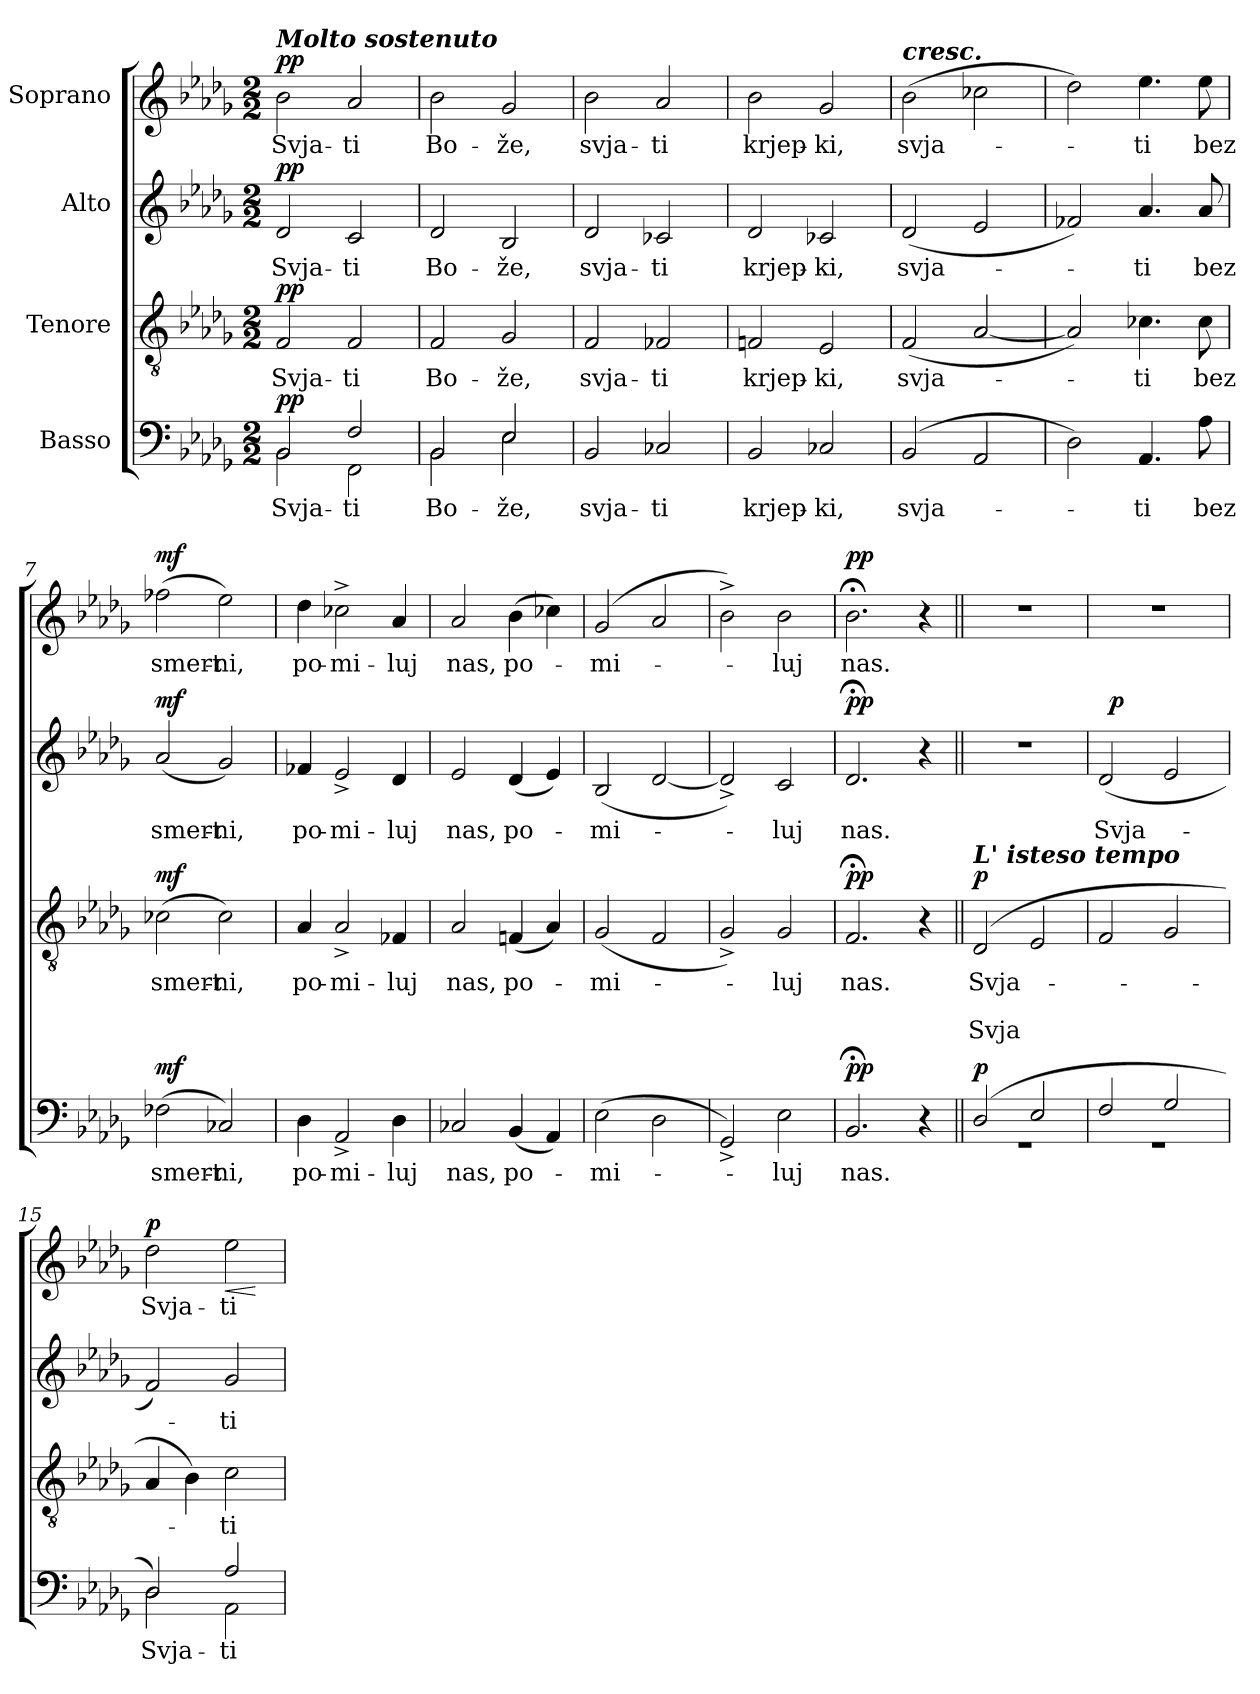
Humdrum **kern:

**kern	**text	**dynam	**kern	**text	**text	**text	**dynam	**kern	**text	**dynam	**kern	**text	**dynam
*part4	*part4	*part4	*part3	*part3	*part3	*part3	*part3	*part2	*part2	*part2	*part1	*part1	*part1
*staff4	*staff4	*staff4	*staff3	*staff3	*staff3	*staff3	*staff3	*staff2	*staff2	*staff2	*staff1	*staff1	*staff1
*I"Basso	*	*	*I"Tenore	*	*	*	*	*I"Alto	*	*	*I"Soprano	*	*
*clefF4	*	*	*clefGv2	*	*	*	*	*clefG2	*	*	*clefG2	*	*
*k[b-e-a-d-g-]	*	*	*k[b-e-a-d-g-]	*	*	*	*	*k[b-e-a-d-g-]	*	*	*k[b-e-a-d-g-]	*	*
*D-:	*	*	*D-:	*	*	*	*	*D-:	*	*	*D-:	*	*
*M2/2	*	*	*M2/2	*	*	*	*	*M2/2	*	*	*M2/2	*	*
=1	=1	=1	=1	=1	=1	=1	=1	=1	=1	=1	=1	=1	=1
*^	*	*	*	*	*	*	*	*	*	*	*	*	*
!	!	!	!	!	!	!	!	!	!	!	!	!LO:TX:a:Bi:t=Molto sostenuto	!	!
!	!	!	!LO:DY:b	!	!	!	!	!LO:DY:b	!	!	!LO:DY:b	!	!	!LO:DY:b
2BB-/	2BB-\	Svja-	pp	2F/	Svja-	.	.	pp	2d-/	Svja-	pp	2b-\	Svja-	pp
2F/	2FF\	-ti	.	2F/	-ti	.	.	.	2c/	-ti	.	2a-/	-ti	.
=2	=2	=2	=2	=2	=2	=2	=2	=2	=2	=2	=2	=2	=2	=2
2BB-/	2BB-\	Bo-	.	2F/	Bo-	.	.	.	2d-/	Bo-	.	2b-\	Bo-	.
2E-/	2E-\	-že,	.	2G-/	-že,	.	.	.	2B-/	-že,	.	2g-/	-že,	.
*v	*v	*	*	*	*	*	*	*	*	*	*	*	*	*
=3	=3	=3	=3	=3	=3	=3	=3	=3	=3	=3	=3	=3	=3
2BB-/	svja-	.	2F/	svja-	.	.	.	2d-/	svja-	.	2b-\	svja-	.
2C-X/	-ti	.	2F-X/	-ti	.	.	.	2c-X/	-ti	.	2a-/	-ti	.
=4	=4	=4	=4	=4	=4	=4	=4	=4	=4	=4	=4	=4	=4
2BB-/	krjep-	.	2Fn/	krjep-	.	.	.	2d-/	krjep-	.	2b-\	krjep-	.
2C-X/	-ki,	.	2E-/	-ki,	.	.	.	2c-X/	-ki,	.	2g-/	-ki,	.
=5	=5	=5	=5	=5	=5	=5	=5	=5	=5	=5	=5	=5	=5
!	!	!	!	!	!	!	!	!	!	!	!LO:TX:a:Bi:t=cresc.	!	!
(2BB-/	svja-	.	(2F/	svja-	.	.	.	(2d-/	svja-	.	(2b-\	svja-	.
2AA-/	.	.	[2A-/	.	.	.	.	2e-/	.	.	2cc-X\	.	.
!!LO:LB:g=z
=6	=6	=6	=6	=6	=6	=6	=6	=6	=6	=6	=6	=6	=6
2D-\)	.	.	2A-/])	.	.	.	.	2f-X/)	.	.	2dd-\)	.	.
4.AA-/	-ti	.	4.c-X\	-ti	.	.	.	4.a-/	-ti	.	4.ee-\	-ti	.
8A-\	bez	.	8c-\	bez	.	.	.	8a-/	bez	.	8ee-\	bez	.
=7	=7	=7	=7	=7	=7	=7	=7	=7	=7	=7	=7	=7	=7
!	!	!LO:DY:a	!	!	!	!	!LO:DY:a	!	!	!LO:DY:a	!	!	!LO:DY:a
(2F-X\	smert-	mf	(2c-X\	smert-	.	.	mf	(2a-/	smert-	mf	(2ff-X\	smert-	mf
2C-X/)	-ni,	.	2c-\)	-ni,	.	.	.	2g-/)	-ni,	.	2ee-\)	-ni,	.
=8	=8	=8	=8	=8	=8	=8	=8	=8	=8	=8	=8	=8	=8
4D-\	po-	.	4A-/	po-	.	.	.	4f-X/	po-	.	4dd-\	po-	.
2AA-^>/	-mi-	.	2A-^>/	-mi-	.	.	.	2e-^>/	-mi-	.	2cc-X^>\	-mi-	.
4D-\	-luj	.	4F-X/	-luj	.	.	.	4d-/	-luj	.	4a-/	-luj	.
=9	=9	=9	=9	=9	=9	=9	=9	=9	=9	=9	=9	=9	=9
2C-X/	nas,	.	2A-/	nas,	.	.	.	2e-/	nas,	.	2a-/	nas,	.
(4BB-/	po-	.	(4Fn/	po-	.	.	.	(4d-/	po-	.	(4b-\	po-	.
4AA-/)	.	.	4A-/)	.	.	.	.	4e-/)	.	.	4cc-X\)	.	.
=10	=10	=10	=10	=10	=10	=10	=10	=10	=10	=10	=10	=10	=10
(2E-\	-mi-	.	(2G-/	-mi-	.	.	.	(2B-/	-mi-	.	(2g-/	-mi-	.
2D-\	.	.	2F/	.	.	.	.	[2d-/	.	.	2a-/	.	.
!!LO:LB:g=z
=11	=11	=11	=11	=11	=11	=11	=11	=11	=11	=11	=11	=11	=11
2GG-^>/)	.	.	2G-^>/)	.	.	.	.	2d-^>/])	.	.	2b-^>\)	.	.
2E-\	-luj	.	2G-/	-luj	.	.	.	2c/	-luj	.	2b-\	-luj	.
=12	=12	=12	=12	=12	=12	=12	=12	=12	=12	=12	=12	=12	=12
!	!	!LO:DY:a	!	!	!	!	!LO:DY:a	!	!	!LO:DY:a	!	!	!LO:DY:a
2.BB-;</	nas.	pp	2.F;</	nas.	.	.	pp	2.d-;</	nas.	pp	2.b-;<\	nas.	pp
4r	.	.	4r	.	.	.	.	4r	.	.	4r	.	.
=13||	=13||	=13||	=13||	=13||	=13||	=13||	=13||	=13||	=13||	=13||	=13||	=13||	=13||
*^	*	*	*	*	*	*	*	*	*	*	*	*	*
!	!	!	!	!LO:TX:a:Bi:t=L' isteso tempo	!	!	!	!	!	!	!	!	!	!
!	!	!	!LO:DY:a	!	!	!	!	!LO:DY:a	!	!	!	!	!	!
(2D-/	1rGG	.	p	(2D-/	Svja-	.	Svja	p	1r	.	.	1r	.	.
2E-/	.	.	.	2E-/	.	.	.	.	.	.	.	.	.	.
=14	=14	=14	=14	=14	=14	=14	=14	=14	=14	=14	=14	=14	=14	=14
*	*	*	*	*	*	*	*	*	*^	*	*	*	*	*
2F/	1rGG	.	.	2F/	.	.	.	.	(2d-/	32ryy	Svja-	.	1r	.	.
!	!	!	!	!	!	!	!	!	!	!	!	!LO:DY:a	!	!	!
.	.	.	.	.	.	.	.	.	.	2ryy	.	p	.	.	.
2G-/	.	.	.	2G-/	.	.	.	.	2e-/	.	.	.	.	.	.
.	.	.	.	.	.	.	.	.	.	4...ryy	.	.	.	.	.
=15	=15	=15	=15	=15	=15	=15	=15	=15	=15	=15	=15	=15	=15	=15	=15
!	!	!	!	!	!	!	!	!	!	!	!	!	!	!	!LO:DY:a
*	*	*	*	*	*	*	*	*	*v	*v	*	*	*	*	*
2D-/)	2D-\	Svja-	.	4A-/	.	.	.	.	2f/)	.	.	2dd-\	Svja-	p
.	.	.	.	4B-\)	.	.	.	.	.	.	.	.	.	.
!	!	!	!	!	!	!	!	!	!	!	!	!	!	!LO:HP:b
2A-/	2AA-\	ti	.	2c\	-ti	.	.	.	2g-/	-ti	.	2ee-\	-ti	<
*v	*v	*	*	*	*	*	*	*	*	*	*	*	*	*
.	.	.	.	.	.	.	.	.	.	.	.	.	[
=	=	=	=	=	=	=	=	=	=	=	=	=	=
*-	*-	*-	*-	*-	*-	*-	*-	*-	*-	*-	*-	*-	*-
